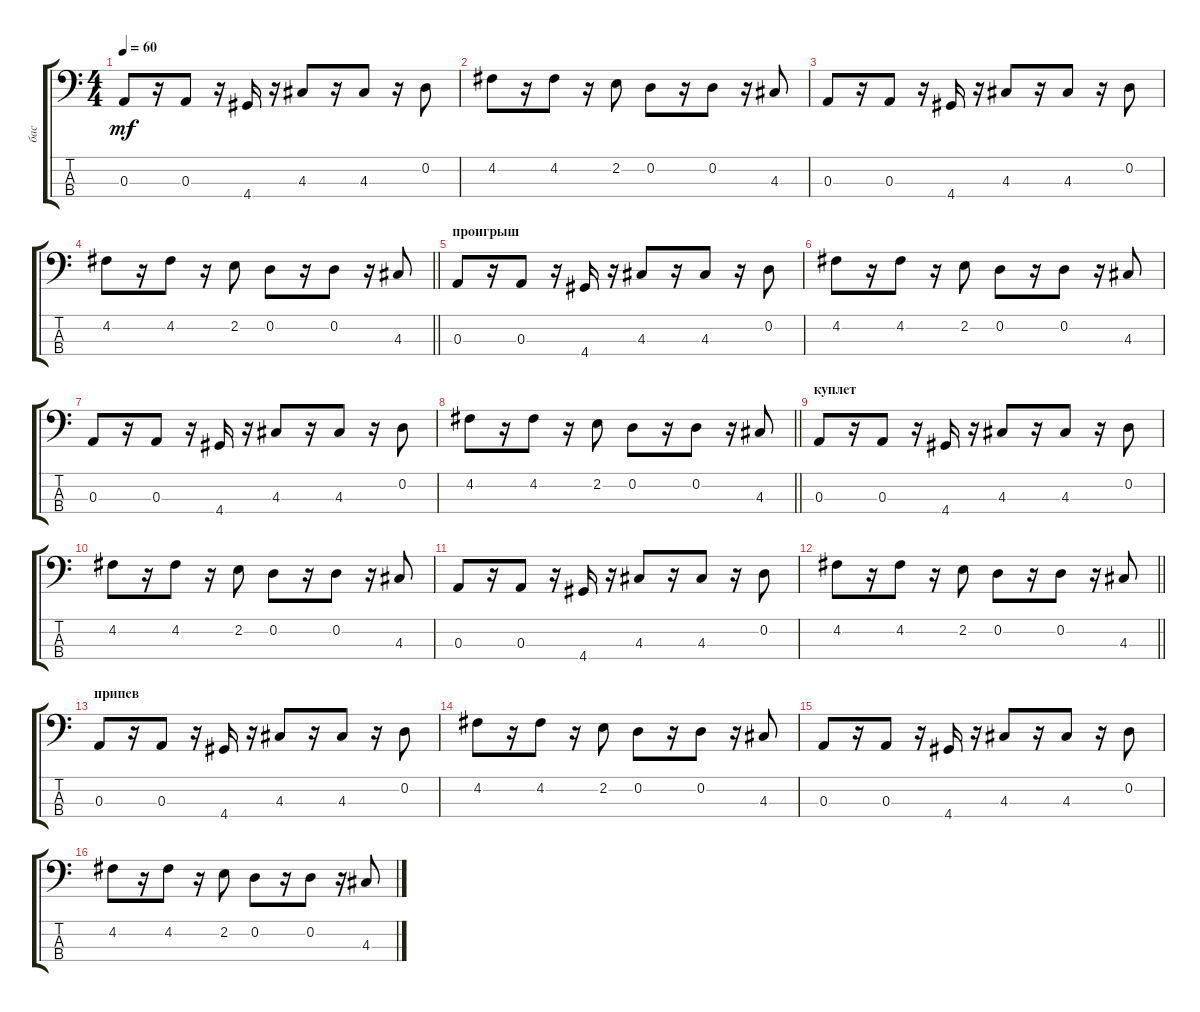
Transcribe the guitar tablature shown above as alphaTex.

\track ("бас" "бас") {instrument electricbassfinger}
\staff {score tabs}
\tuning (G2 D2 A1 E1) {hide}
\ts (4 4)
\tempo 60
\clef f4
\ks c
0.3.8{dy mf} r.16 0.3.8 r.16 4.4.16 r.16 4.3.8 r.16 4.3.8 r.16 0.2.8 |
4.2.8 r.16 4.2.8 r.16 2.2.8 0.2.8 r.16 0.2.8 r.16 4.3.8 |
0.3.8 r.16 0.3.8 r.16 4.4.16 r.16 4.3.8 r.16 4.3.8 r.16 0.2.8 |
\barLineRight lightlight
4.2.8 r.16 4.2.8 r.16 2.2.8 0.2.8 r.16 0.2.8 r.16 4.3.8 |
\section ("" "проигрыш")
0.3.8 r.16 0.3.8 r.16 4.4.16 r.16 4.3.8 r.16 4.3.8 r.16 0.2.8 |
4.2.8 r.16 4.2.8 r.16 2.2.8 0.2.8 r.16 0.2.8 r.16 4.3.8 |
0.3.8 r.16 0.3.8 r.16 4.4.16 r.16 4.3.8 r.16 4.3.8 r.16 0.2.8 |
\barLineRight lightlight
4.2.8 r.16 4.2.8 r.16 2.2.8 0.2.8 r.16 0.2.8 r.16 4.3.8 |
\section ("" "куплет")
0.3.8 r.16 0.3.8 r.16 4.4.16 r.16 4.3.8 r.16 4.3.8 r.16 0.2.8 |
4.2.8 r.16 4.2.8 r.16 2.2.8 0.2.8 r.16 0.2.8 r.16 4.3.8 |
0.3.8 r.16 0.3.8 r.16 4.4.16 r.16 4.3.8 r.16 4.3.8 r.16 0.2.8 |
\barLineRight lightlight
4.2.8 r.16 4.2.8 r.16 2.2.8 0.2.8 r.16 0.2.8 r.16 4.3.8 |
\section ("" "припев")
0.3.8 r.16 0.3.8 r.16 4.4.16 r.16 4.3.8 r.16 4.3.8 r.16 0.2.8 |
4.2.8 r.16 4.2.8 r.16 2.2.8 0.2.8 r.16 0.2.8 r.16 4.3.8 |
0.3.8 r.16 0.3.8 r.16 4.4.16 r.16 4.3.8 r.16 4.3.8 r.16 0.2.8 |
4.2.8 r.16 4.2.8 r.16 2.2.8 0.2.8 r.16 0.2.8 r.16 4.3.8
